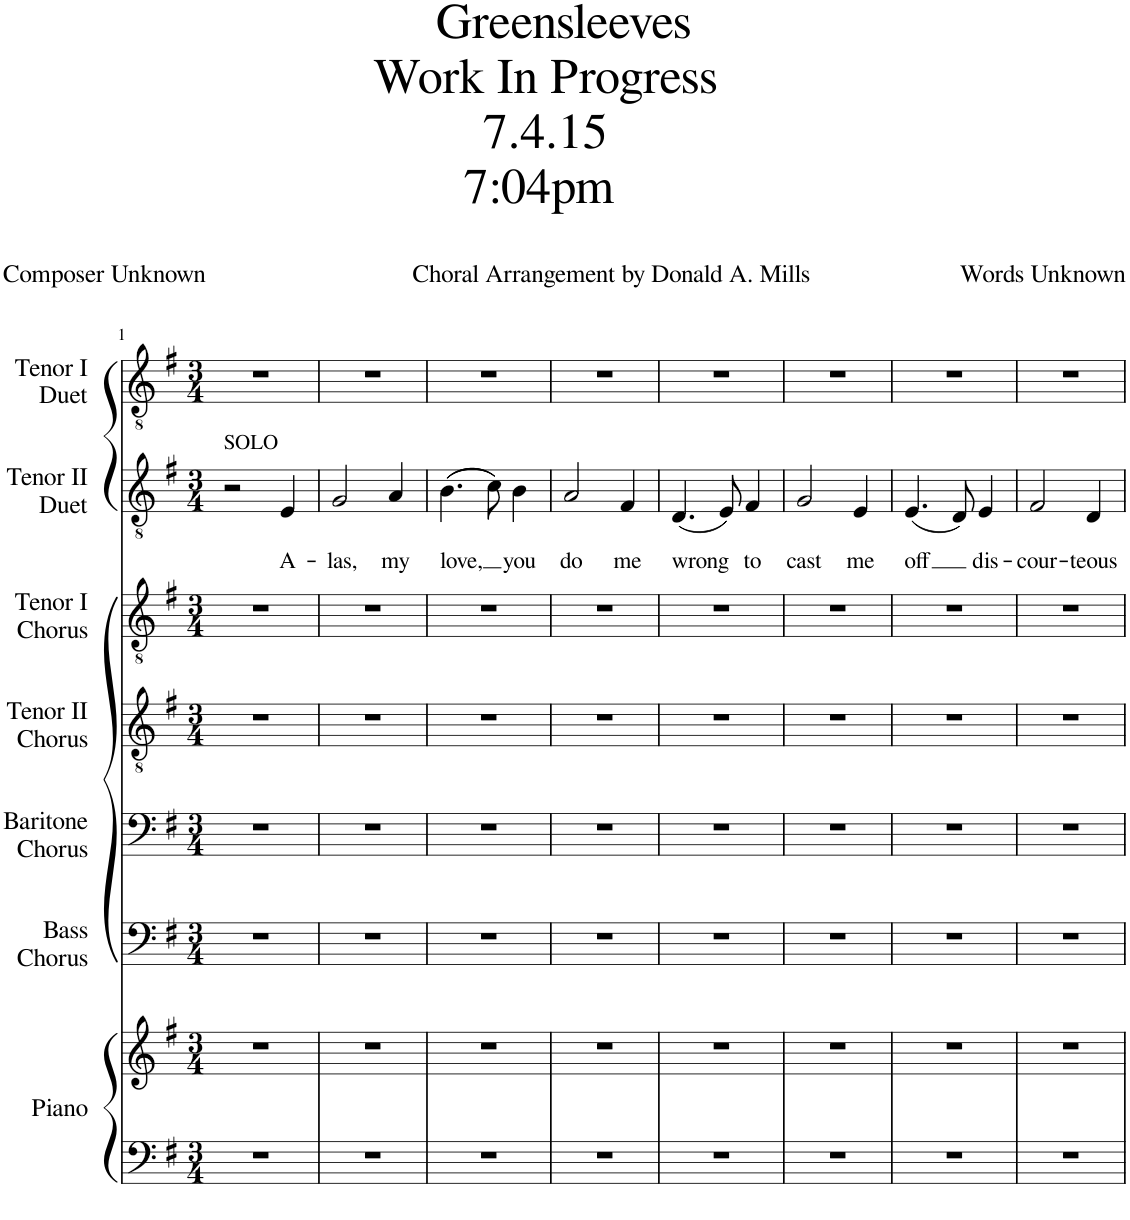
**kern	**kern	**kern	**kern	**kern	**kern	**kern	**text	**text	**kern
*part7	*part7	*part6	*part5	*part4	*part3	*part2	*part2	*part2	*part1
*staff8	*staff7	*staff6	*staff5	*staff4	*staff3	*staff2	*staff2	*staff2	*staff1
*I"Piano	*	*I"Bass Chorus	*I"Baritone Chorus	*I"Tenor II Chorus	*I"Tenor I Chorus	*I"Tenor II Duet	*	*	*I"Tenor I Duet
*I'Pno.	*	*I'Bass Chorus	*I'Bari Chorus	*I'T.  II Chorus	*I'T.  I Chorus	*I'T.  II Duet	*	*	*I'T.  I Duet
*clefF4	*clefG2	*clefF4	*clefF4	*clefGv2	*clefGv2	*clefGv2	*	*	*clefGv2
*k[f#]	*k[f#]	*k[f#]	*k[f#]	*k[f#]	*k[f#]	*k[f#]	*	*	*k[f#]
*M3/4	*M3/4	*M3/4	*M3/4	*M3/4	*M3/4	*M3/4	*	*	*M3/4
=1	=1	=1	=1	=1	=1	=1	=1	=1	=1
!	!	!	!	!	!	!LO:TX:a:t=SOLO	!	!	!
2.r	2.r	2.r	2.r	2.r	2.r	2r	.	.	2.r
!	!	!	!	!	!	!	!	!LO:LY:b	!
.	.	.	.	.	.	4E/	.	A-	.
=2	=2	=2	=2	=2	=2	=2	=2	=2	=2
!	!	!	!	!	!	!	!	!LO:LY:b	!
2.r	2.r	2.r	2.r	2.r	2.r	2G/	.	-las,	2.r
!	!	!	!	!	!	!	!	!LO:LY:b	!
.	.	.	.	.	.	4A/	.	my	.
=3	=3	=3	=3	=3	=3	=3	=3	=3	=3
!	!	!	!	!	!	!	!	!LO:LY:b	!
2.r	2.r	2.r	2.r	2.r	2.r	((4.B\	.	love,	2.r
.	.	.	.	.	.	8c\))	.	.	.
!	!	!	!	!	!	!	!	!LO:LY:b	!
.	.	.	.	.	.	4B\	.	you	.
=4	=4	=4	=4	=4	=4	=4	=4	=4	=4
!	!	!	!	!	!	!	!	!LO:LY:b	!
2.r	2.r	2.r	2.r	2.r	2.r	2A/	.	do	2.r
!	!	!	!	!	!	!	!	!LO:LY:b	!
.	.	.	.	.	.	4F#/	.	me	.
=5	=5	=5	=5	=5	=5	=5	=5	=5	=5
!	!	!	!	!	!	!	!	!LO:LY:b	!
2.r	2.r	2.r	2.r	2.r	2.r	(4.D/	.	wrong	2.r
.	.	.	.	.	.	8E/)	.	.	.
!	!	!	!	!	!	!	!	!LO:LY:b	!
.	.	.	.	.	.	4F#/	.	to	.
=6	=6	=6	=6	=6	=6	=6	=6	=6	=6
!	!	!	!	!	!	!	!	!LO:LY:b	!
2.r	2.r	2.r	2.r	2.r	2.r	2G/	.	cast	2.r
!	!	!	!	!	!	!	!	!LO:LY:b	!
.	.	.	.	.	.	4E/	.	me	.
=7	=7	=7	=7	=7	=7	=7	=7	=7	=7
!	!	!	!	!	!	!	!	!LO:LY:b	!
2.r	2.r	2.r	2.r	2.r	2.r	(4.E/	.	off	2.r
.	.	.	.	.	.	8D/)	.	.	.
!	!	!	!	!	!	!	!	!LO:LY:b	!
.	.	.	.	.	.	4E/	.	dis-	.
=8	=8	=8	=8	=8	=8	=8	=8	=8	=8
!	!	!	!	!	!	!	!	!LO:LY:b	!
2.r	2.r	2.r	2.r	2.r	2.r	2F#/	.	-cour-	2.r
!	!	!	!	!	!	!	!	!LO:LY:b	!
.	.	.	.	.	.	4D/	.	-teous-	.
=	=	=	=	=	=	=	=	=	=
*-	*-	*-	*-	*-	*-	*-	*-	*-	*-
